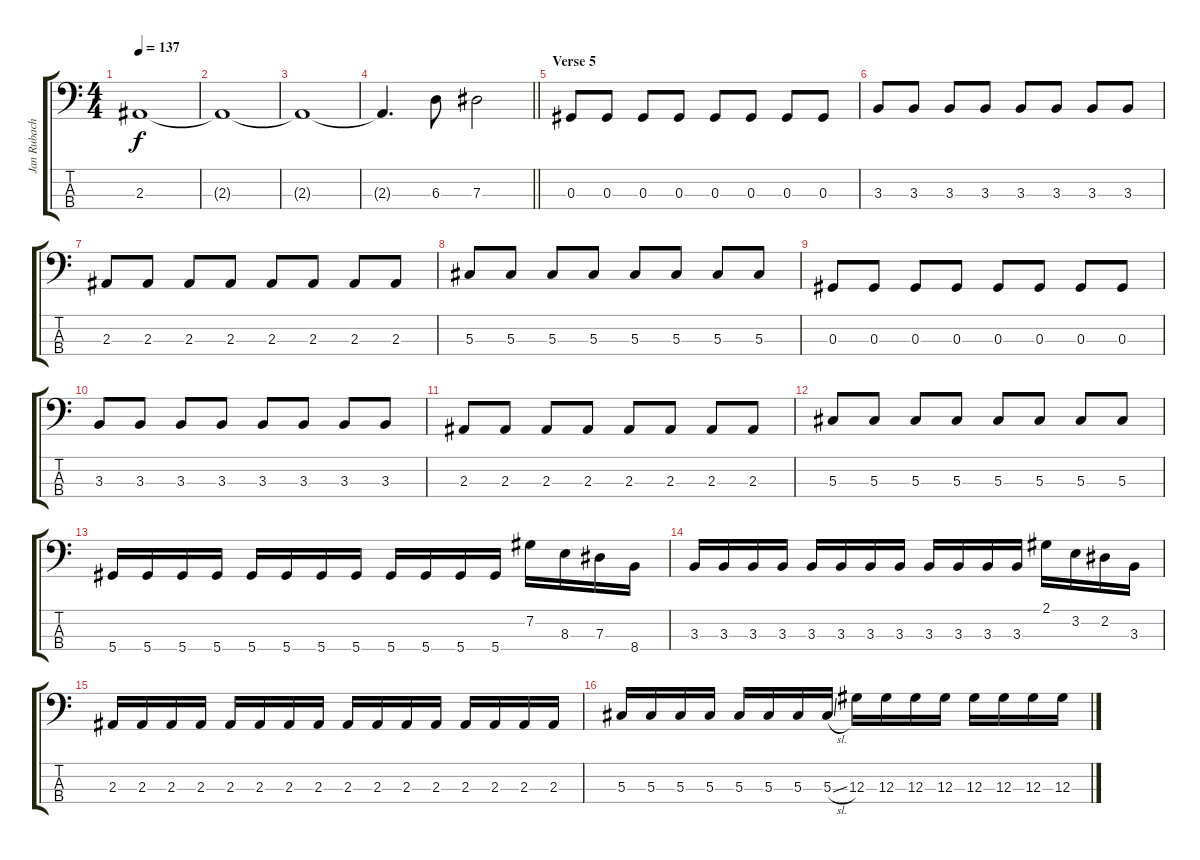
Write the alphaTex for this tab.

\track ("Jan Rubach" "Jan Rubach") {instrument electricbasspick}
\staff {score tabs}
\tuning (Gb2 Db2 Ab1 Eb1) {hide}
\ts (4 4)
\tempo 137
\clef f4
\ks c
2.3.1{dy f} |
2.3{t}.1 |
2.3{t}.1 |
\barLineRight lightlight
2.3{t}.4{d} 6.3.8 7.3.2 |
\section ("" "Verse 5")
0.3.8 0.3.8 0.3.8 0.3.8 0.3.8 0.3.8 0.3.8 0.3.8 |
3.3.8 3.3.8 3.3.8 3.3.8 3.3.8 3.3.8 3.3.8 3.3.8 |
2.3.8 2.3.8 2.3.8 2.3.8 2.3.8 2.3.8 2.3.8 2.3.8 |
5.3.8 5.3.8 5.3.8 5.3.8 5.3.8 5.3.8 5.3.8 5.3.8 |
0.3.8 0.3.8 0.3.8 0.3.8 0.3.8 0.3.8 0.3.8 0.3.8 |
3.3.8 3.3.8 3.3.8 3.3.8 3.3.8 3.3.8 3.3.8 3.3.8 |
2.3.8 2.3.8 2.3.8 2.3.8 2.3.8 2.3.8 2.3.8 2.3.8 |
5.3.8 5.3.8 5.3.8 5.3.8 5.3.8 5.3.8 5.3.8 5.3.8 |
5.4.16 5.4.16 5.4.16 5.4.16 5.4.16 5.4.16 5.4.16 5.4.16 5.4.16 5.4.16 5.4.16 5.4.16 7.2.16 8.3.16 7.3.16 8.4.16 |
3.3.16 3.3.16 3.3.16 3.3.16 3.3.16 3.3.16 3.3.16 3.3.16 3.3.16 3.3.16 3.3.16 3.3.16 2.1.16 3.2.16 2.2.16 3.3.16 |
2.3.16 2.3.16 2.3.16 2.3.16 2.3.16 2.3.16 2.3.16 2.3.16 2.3.16 2.3.16 2.3.16 2.3.16 2.3.16 2.3.16 2.3.16 2.3.16 |
5.3.16 5.3.16 5.3.16 5.3.16 5.3.16 5.3.16 5.3.16 5.3{sl}.16 12.3.16 12.3.16 12.3.16 12.3.16 12.3.16 12.3.16 12.3.16 12.3.16
